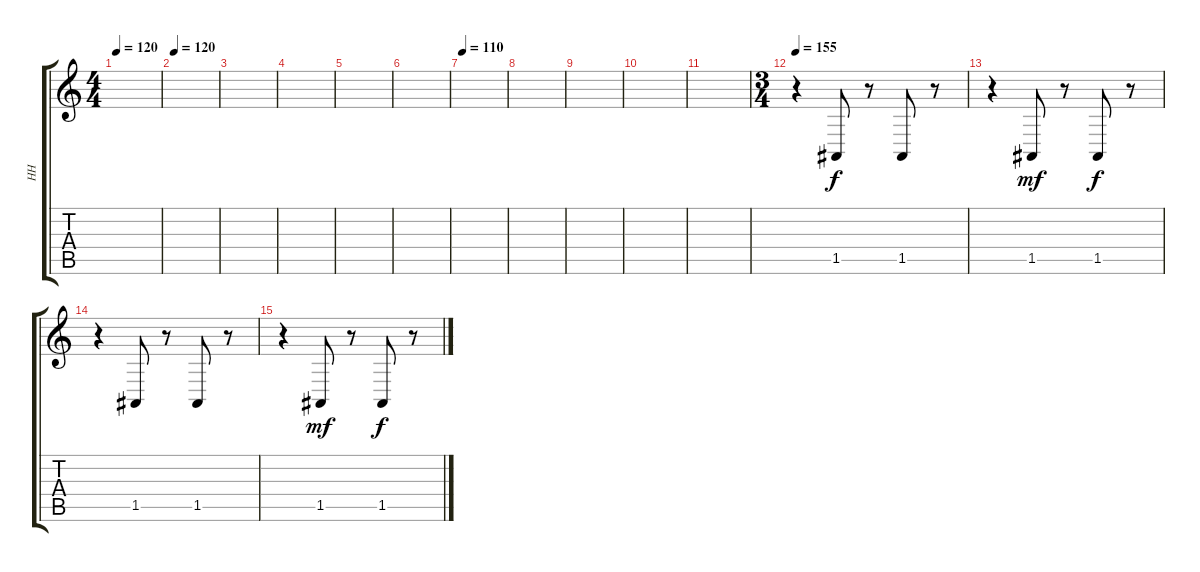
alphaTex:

\track ("HH" "HH") {instrument acousticgrandpiano}
\staff {score tabs}
\tuning (E4 B3 G3 D3 A2 E2) {hide}
\ts (4 4)
\tempo 120
\clef g2
\ks c
|
\tempo 120
|
|
|
|
|
\tempo 110
|
|
|
|
|
\ts (3 4)
\tempo 155
r.4 1.5.8{dy f} r.8 1.5.8 r.8 |
r.4 1.5.8{dy mf} r.8 1.5.8{dy f} r.8 |
r.4 1.5.8 r.8 1.5.8 r.8 |
r.4 1.5.8{dy mf} r.8 1.5.8{dy f} r.8
